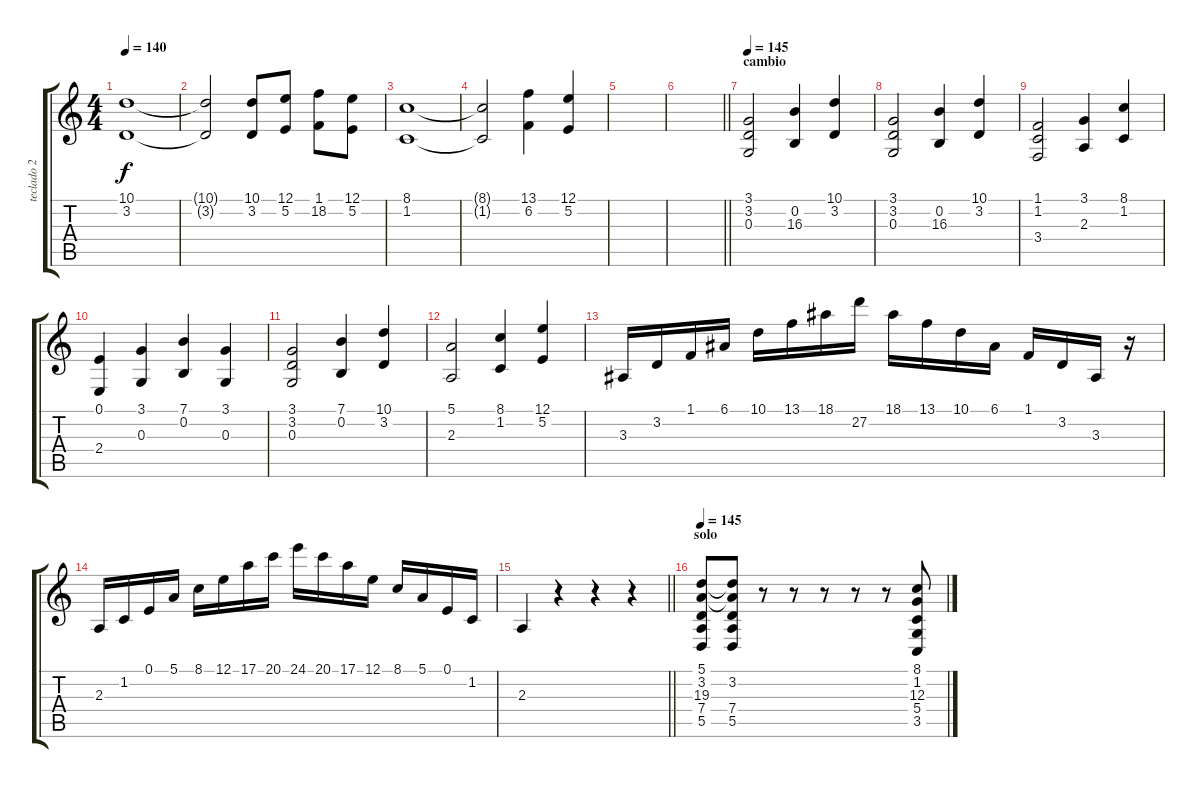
\track ("teclado 2" "teclado 2") {instrument stringensemble1}
\staff {score tabs}
\tuning (E4 B3 G3 D3 A2 E2) {hide}
\ts (4 4)
\tempo 140
\clef g2
\ks c
(10.1 3.2).1{dy f} |
(10.1{t} 3.2{t}).2 (10.1 3.2).8 (12.1 5.2).8 (1.1 18.2).8 (12.1 5.2).8 |
(8.1 1.2).1 |
(8.1{t} 1.2{t}).2 (13.1 6.2).4 (12.1 5.2).4 |
|
\barLineRight lightlight
|
\section ("" "cambio")
\tempo 145
(3.1 3.2 0.3).2{volume 14 instrument acousticgrandpiano} (0.2 16.3).4 (10.1 3.2).4 |
(3.1 3.2 0.3).2{volume 14 instrument acousticgrandpiano} (0.2 16.3).4 (10.1 3.2).4 |
(1.1 1.2 3.4).2 (3.1 2.3).4 (8.1 1.2).4 |
(0.1 2.4).4 (3.1 0.3).4 (7.1 0.2).4 (3.1 0.3).4 |
(3.1 3.2 0.3).2 (7.1 0.2).4 (10.1 3.2).4 |
(5.1 2.3).2 (8.1 1.2).4 (12.1 5.2).4 |
3.3.16 3.2.16 1.1.16 6.1.16 10.1.16 13.1.16 18.1.16 27.2.16 18.1.16 13.1.16 10.1.16 6.1.16 1.1.16 3.2.16 3.3.16 r.16 |
2.3.16 1.2.16 0.1.16 5.1.16 8.1.16 12.1.16 17.1.16 20.1.16 24.1.16 20.1.16 17.1.16 12.1.16 8.1.16 5.1.16 0.1.16 1.2.16 |
\barLineRight lightlight
2.3.4 r.4 r.4 r.4 |
\section ("" "solo")
\tempo 145
(5.1 3.2 19.3 7.4 5.5).8{volume 10 instrument stringensemble1} (5.1{t} 3.2 19.3{t} 7.4 5.5).8 r.8 r.8 r.8 r.8 r.8 (8.1 1.2 12.3 5.4 3.5).8
